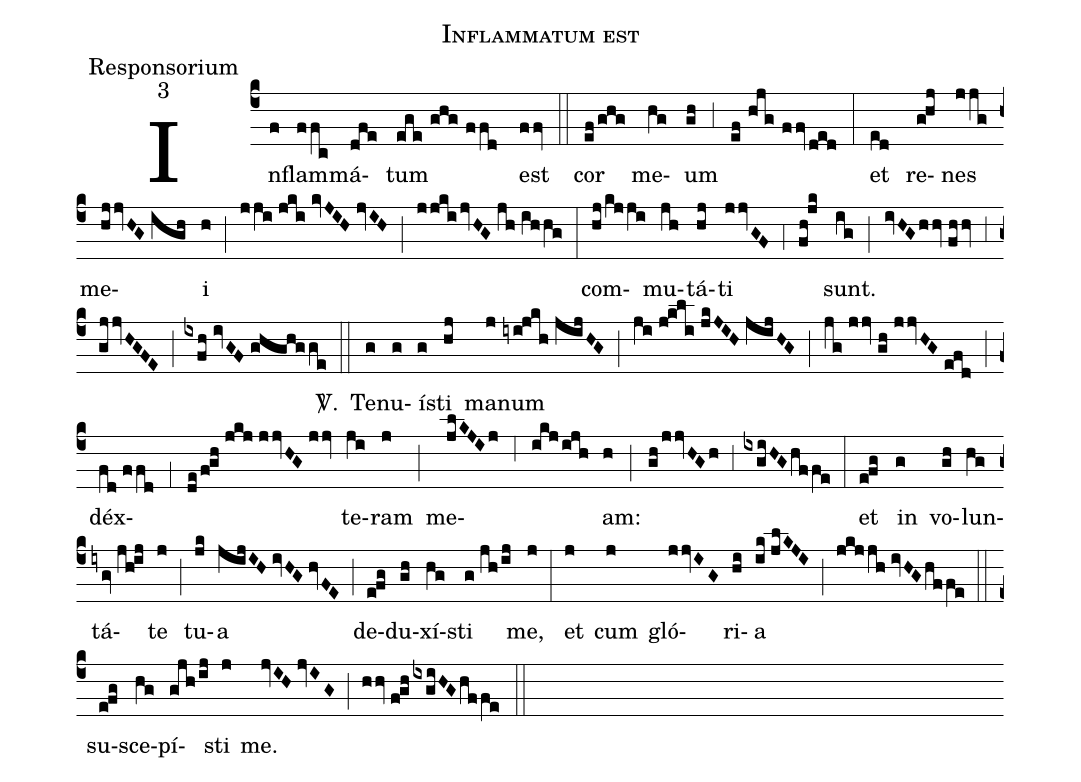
name:Inflammatum est;
office-part:Responsorium;
mode:3;
%%
(c4) In(f)flam(ffc)má(dfe)tum(ege//ghg//ffd) est(ffv) (::) cor(ef/ghg) me(hg)um(gh) (;3) (ef//hjg//ffv/ded) (:) et(ed) re(g!hj)nes(jjg) me(hjjvHG//igh)i(h) (;) (jji//jki//kvJIH//jvIH) (;) (jjki/jvHG//jh//ihhg) (:) com(hj/kjji)mu(jh)tá(hj)ti(jjvGF) (;4) (fh!jk) sunt.(ig) (;) (ivHG/hhv//fhhv) (;3) (gjjvHGFE) (;) (ixfh//ivGF//ghghgge) <sp>V/</sp>.(::) Te(g)nu(g)í(g)sti(hj) ma(j)num(iyi!jkh//jijHG) (;) (ji//j!kli//jkJIH//jijHG) (;) (jg//jjv//gh//jjvHG//efd) (;) déx(fd//ffd;1de/f!gh//jkj//jjvHG//jjv)te(ji)ram(j) (;) me(jlKJIj;6ikj/ijh)am:(h) (;) (gh/jjvHGh) (;3) (ixgiHG/hffe) (:) et(e!fg) in(g) vo(gh)lun(hg)tá(iygv//jh!ij)te(j) (;) tu(jk)a(jijIH//ivHG//hvFE) (;) de(e!fg)du(gh)xí(hg)sti(g//jh/ij) me,(j) (:) et(j) cum(j) gló(jjvIG)ri(hi)a(ik//jlKJI) (;) (jkjjh//ivHG/hffe) (::) su(e!fg)sce(hg)pí(gjh/ij)sti(j) me.(jvIH//jvIG) (;) (hhv//f!gh/ixgiHG/hffe) (::)
